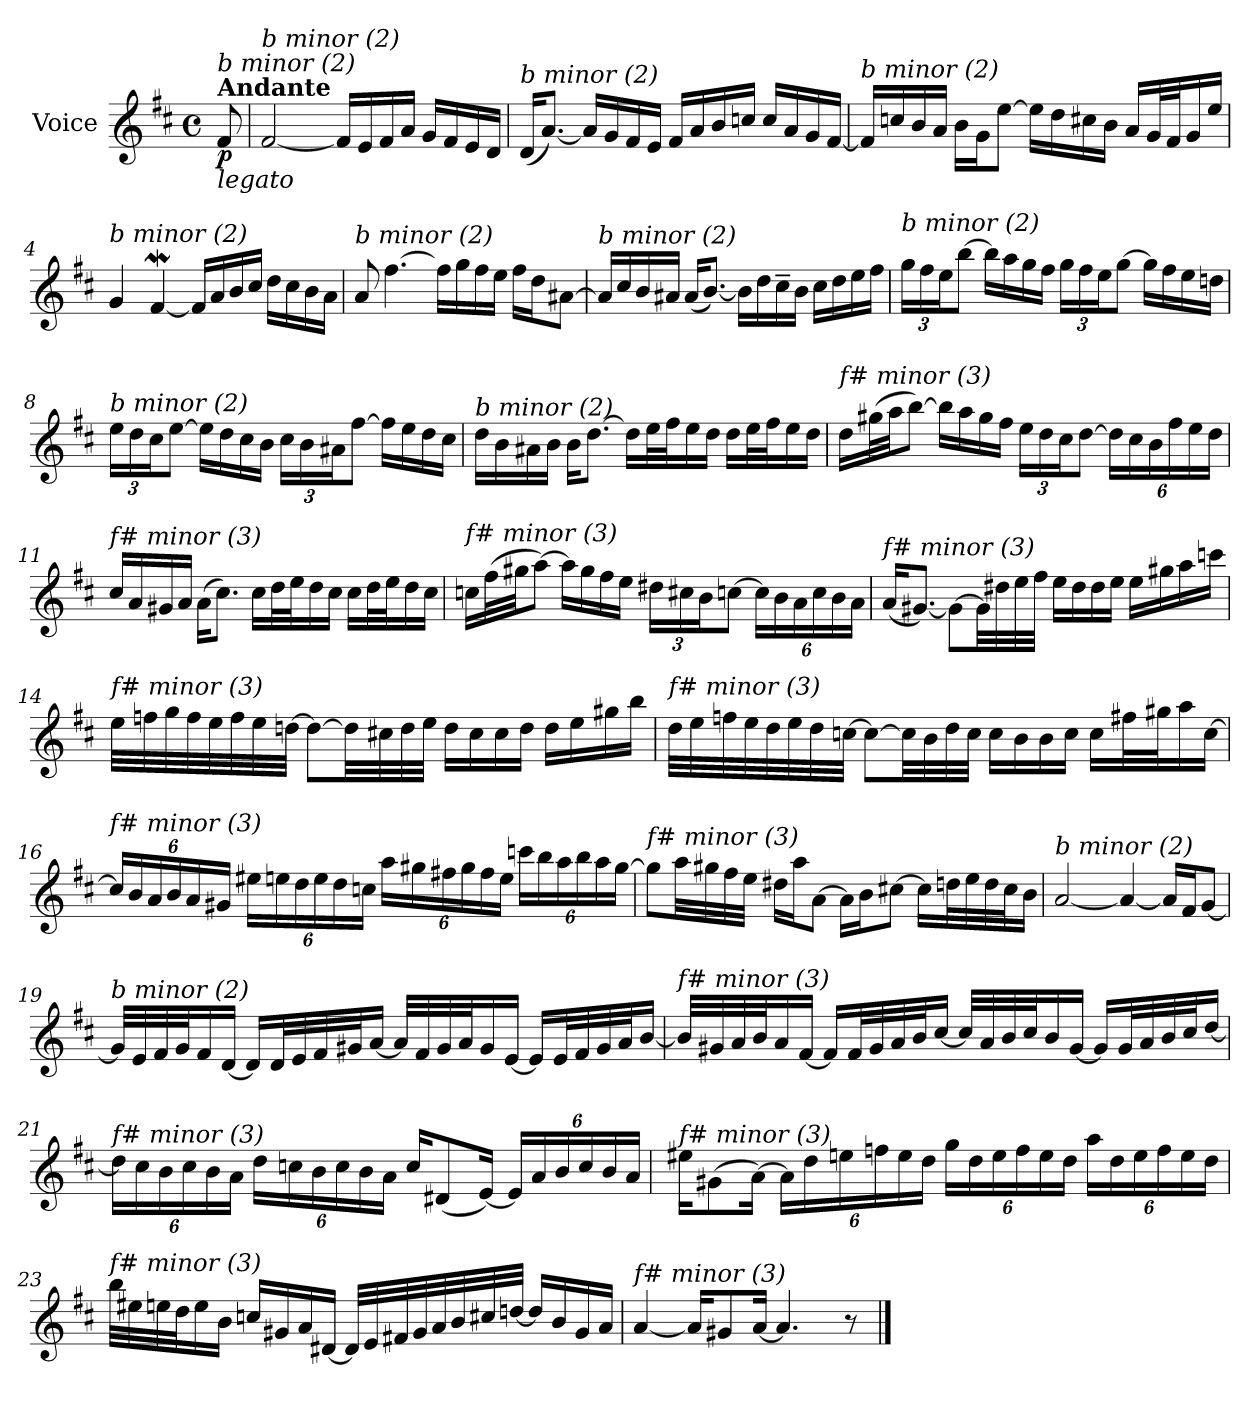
**kern	**dynam
*part1	*part1
*staff1	*staff1
*I"Voice	*
*I'V	*
*clefG2	*
*k[f#c#]	*
*M4/4	*
*met(c)	*
=	=
!LO:TX:a:B:t=Andante	!
!LO:TX:b:i:t=legato	!
!LO:TX:i:t=b minor (2)	!
!	!LO:DY:b
8f#/	p
=1	=1
!LO:TX:i:t=b minor (2)	!
[2f#/	.
16f#/LL]	.
16e/	.
16f#/	.
16a/JJ	.
16g/LL	.
16f#/	.
16e/	.
16d/JJ	.
=2	=2
!LO:TX:i:t=b minor (2)	!
(<16d/KL	.
[8.a/J)	.
16a/LL]	.
16g/	.
16f#/	.
16e/JJ	.
16f#/LL	.
16a/	.
16b/	.
16ccn/JJ	.
16cc/LL	.
16a/	.
16g/	.
[16f#/JJ	.
!!LO:LB:g=z
=3	=3
!LO:TX:i:t=b minor (2)	!
16f#/LL]	.
16ccn/	.
16b/	.
16a/JJ	.
16b\LL	.
16g\J	.
[8ee\J	.
16ee\LL]	.
16dd\	.
16cc#X\	.
16b\JJ	.
16a/LL	.
32g/L	.
32f#/J	.
16g/	.
16ee/JJ	.
=4	=4
!LO:TX:i:t=b minor (2)	!
4g/	.
[4f#W/	.
16f#/LL]	.
16a/	.
16b/	.
16cc#/JJ	.
16dd\LL	.
16cc#\	.
16b\	.
16a\JJ	.
!!LO:LB:g=z
=5	=5
!LO:TX:i:t=b minor (2)	!
8a/	.
[4.ff#\	.
16ff#\LL]	.
16gg\	.
16ff#\	.
16ee\JJ	.
16ff#\LL	.
16dd\J	.
[8a#X\J	.
=6	=6
!LO:TX:i:t=b minor (2)	!
16a#/LL]	.
16cc#/	.
16b/	.
16a#X/JJ	.
(<16a#/KL	.
[8.b/J)	.
16b\LL]	.
16dd\	.
16cc#~\	.
16b\JJ	.
16cc#\LL	.
16dd\	.
16ee\	.
16ff#\JJ	.
!!LO:LB:g=z
=7	=7
*Xbrackettup	*
!LO:TX:i:t=b minor (2)	!
24gg\LL	.
24ff#\	.
24ee\J	.
[8bb\J	.
16bb\LL]	.
16aa\	.
16gg\	.
16ff#\JJ	.
24gg\LL	.
24ff#\	.
24ee\J	.
[8gg\J	.
16gg\LL]	.
16ff#\	.
16ee\	.
16ddn\JJ	.
=8	=8
!LO:TX:i:t=b minor (2)	!
24ee\LL	.
24dd\	.
24cc#\J	.
[8ee\J	.
16ee\LL]	.
16dd\	.
16cc#\	.
16b\JJ	.
24cc#\LL	.
24b\	.
24a#X\J	.
[8ff#\J	.
16ff#\LL]	.
16ee\	.
16dd\	.
16cc#\JJ	.
!!LO:LB:g=z
=9	=9
!LO:TX:i:t=b minor (2)	!
16dd\LL	.
16b\	.
16a#X\	.
16b\JJ	.
16b\KL	.
[8.dd\J	.
16dd\LL]	.
32ee\L	.
32ff#\J	.
16ee\	.
16dd\JJ	.
16dd\LL	.
32ee\L	.
32ff#\J	.
16ee\	.
16dd\JJ	.
=10	=10
!LO:TX:i:t=f# minor (3)	!
16dd\LL	.
(>32gg#X\L	.
32aa\JJ	.
[8bb\J)	.
16bb\LL]	.
16aa\	.
16gg#\	.
16ff#\JJ	.
24ee\LL	.
24dd\	.
24cc#\J	.
[8dd\J	.
24dd\LL]	.
24cc#\	.
24b\	.
24ff#\	.
24ee\	.
24dd\JJ	.
!!LO:LB:g=z
=11	=11
!LO:TX:i:t=f# minor (3)	!
16cc#/LL	.
16a/	.
16g#X/	.
16a/JJ	.
(>16a\KL	.
8.cc#\J)	.
16cc#\LL	.
32dd\L	.
32ee\J	.
16dd\	.
16cc#\JJ	.
16cc#\LL	.
32dd\L	.
32ee\J	.
16dd\	.
16cc#\JJ	.
=12	=12
!LO:TX:i:t=f# minor (3)	!
16ccn\LL	.
(>32ff#\L	.
32gg#X\JJ	.
[8aa\J)	.
16aa\LL]	.
16gg#\	.
16ff#\	.
16ee\JJ	.
24dd#X\LL	.
24cc#X\	.
24b\J	.
[8ccn\J	.
24cc\LL]	.
24b\	.
24a\	.
24cc\	.
24b\	.
24a\JJ	.
!!LO:LB:g=z
=13	=13
!LO:TX:i:t=f# minor (3)	!
(<16a/KL	.
[8.g#X/J)	.
8g#\L_	.
32g#\LL]	.
32dd#X\	.
32ee\	.
32ff#\JJJ	.
16ee\LL	.
16dd#\	.
16dd#\	.
16ee\JJ	.
16ee\LL	.
16gg#X\	.
16aa\	.
16cccn\JJ	.
=14	=14
!LO:TX:i:t=f# minor (3)	!
32ee\LLL	.
32ffni\	.
32gg\	.
32ffi\	.
32ee\	.
32ffi\	.
32ee\	.
[32ddn\JJJ	.
8dd\L_	.
32dd\LL]	.
32cc#X\	.
32dd\	.
32ee\JJJ	.
16dd\LL	.
16cc#\	.
16cc#\	.
16dd\JJ	.
16dd\LL	.
16ee\	.
16gg#X\	.
16bb\JJ	.
!!LO:LB:g=z
=15	=15
!LO:TX:i:t=f# minor (3)	!
32dd\LLL	.
32ee\	.
32ffni\	.
32ee\	.
32dd\	.
32ee\	.
32dd\	.
[32ccn\JJJ	.
8cc\L_	.
32cc\LL]	.
32b\	.
32dd\	.
32cc\JJJ	.
16cc\LL	.
16b\	.
16b\	.
16cc\JJ	.
16cc\LL	.
32ff#X\L	.
32gg#X\J	.
16aa\	.
[16cc\JJ	.
=16	=16
!LO:TX:i:t=f# minor (3)	!
24cc/LL]	.
24b/	.
24a/	.
24b/	.
24a/	.
24g#X/JJ	.
24ee#Xj\LL	.
24ee\	.
24dd\	.
24ee\	.
24dd\	.
24ccn\JJ	.
24aa\LL	.
24gg#X\	.
24ff#X\	.
24gg#\	.
24ff#\	.
24ee\JJ	.
24cccn\LL	.
24bb\	.
24aa\	.
24bb\	.
24aa\	.
[24gg#\JJ	.
!!LO:LB:g=z
=17	=17
!LO:TX:i:t=f# minor (3)	!
8gg#\L]	.
32aa\LL	.
32gg#X\	.
32ff#\	.
32ee\JJJ	.
16dd#X\LL	.
16aa\J	.
[8a\J	.
16a\LL]	.
16b\J	.
[8cc#X\J	.
16cc#\LL]	.
32ddn\L	.
32ee\	.
32dd\	.
32cc#\J	.
16b\JJ	.
=18	=18
!LO:TX:i:t=b minor (2)	!
[2a/	.
4a/_	.
16a/LL]	.
16f#/J	.
[8g/J	.
!!LO:LB:g=z
=19	=19
!LO:TX:i:t=b minor (2)	!
32g/LLL]	.
32e/	.
32f#/	.
32g/J	.
16f#/	.
[16d/JJ	.
16d/LL]	.
32d/L	.
32e/	.
32f#/	.
32g#X/J	.
[16a/JJ	.
32a/LLL]	.
32f#/	.
32g#/	.
32a/J	.
16g#/	.
[16e/JJ	.
16e/LL]	.
32e/L	.
32f#/	.
32g#/	.
32a/J	.
[16b/JJ	.
=20	=20
!LO:TX:i:t=f# minor (3)	!
32b/LLL]	.
32g#X/	.
32a/	.
32b/J	.
16a/	.
[16f#/JJ	.
16f#/LL]	.
32f#/L	.
32g#/	.
32a/	.
32b/J	.
[16cc#/JJ	.
32cc#/LLL]	.
32a/	.
32b/	.
32cc#/J	.
16b/	.
[16g#/JJ	.
16g#/LL]	.
32g#/L	.
32a/	.
32b/	.
32cc#/J	.
[16dd/JJ	.
!!LO:LB:g=z
=21	=21
!LO:TX:i:t=f# minor (3)	!
24dd\LL]	.
24cc#\	.
24b\	.
24cc#\	.
24b\	.
24a\JJ	.
24dd\LL	.
24ccn\	.
24b\	.
24cc\	.
24b\	.
24a\JJ	.
16cc/KL	.
(<8d#X/	.
[16e/Jk)	.
24e/LL]	.
24a/	.
24b/	.
24cc/	.
24b/	.
24a/JJ	.
=22	=22
!LO:TX:i:t=f# minor (3)	!
16ee#Xj\KL	.
(>8g#X\	.
[16a\Jk)	.
24a\LL]	.
24dd\	.
24ee\	.
24ffi\	.
24ee\	.
24dd\JJ	.
24gg\LL	.
24dd\	.
24ee\	.
24ffi\	.
24ee\	.
24dd\JJ	.
24aa\LL	.
24dd\	.
24ee\	.
24ffi\	.
24ee\	.
24dd\JJ	.
!!LO:LB:g=z
=23	=23
!LO:TX:i:t=f# minor (3)	!
32bb\LLL	.
32ee#Xj\	.
32ee\	.
32dd\J	.
16ee\	.
16b\JJ	.
16ccn/LL	.
16g#X/	.
16a/	.
[16d#X/JJ	.
32d#/LLL]	.
32e/	.
32f#X/	.
32g#/	.
32a/	.
32b/	.
32cc#X/	.
[32ddn/JJJ	.
16dd/LL]	.
16b/	.
16g#/	.
16a/JJ	.
=24	=24
!LO:TX:i:t=f# minor (3)	!
[4a/	.
16a/KL]	.
8g#X/	.
[16a/Jk	.
4.a/]	.
8r	.
==	==
*-	*-
